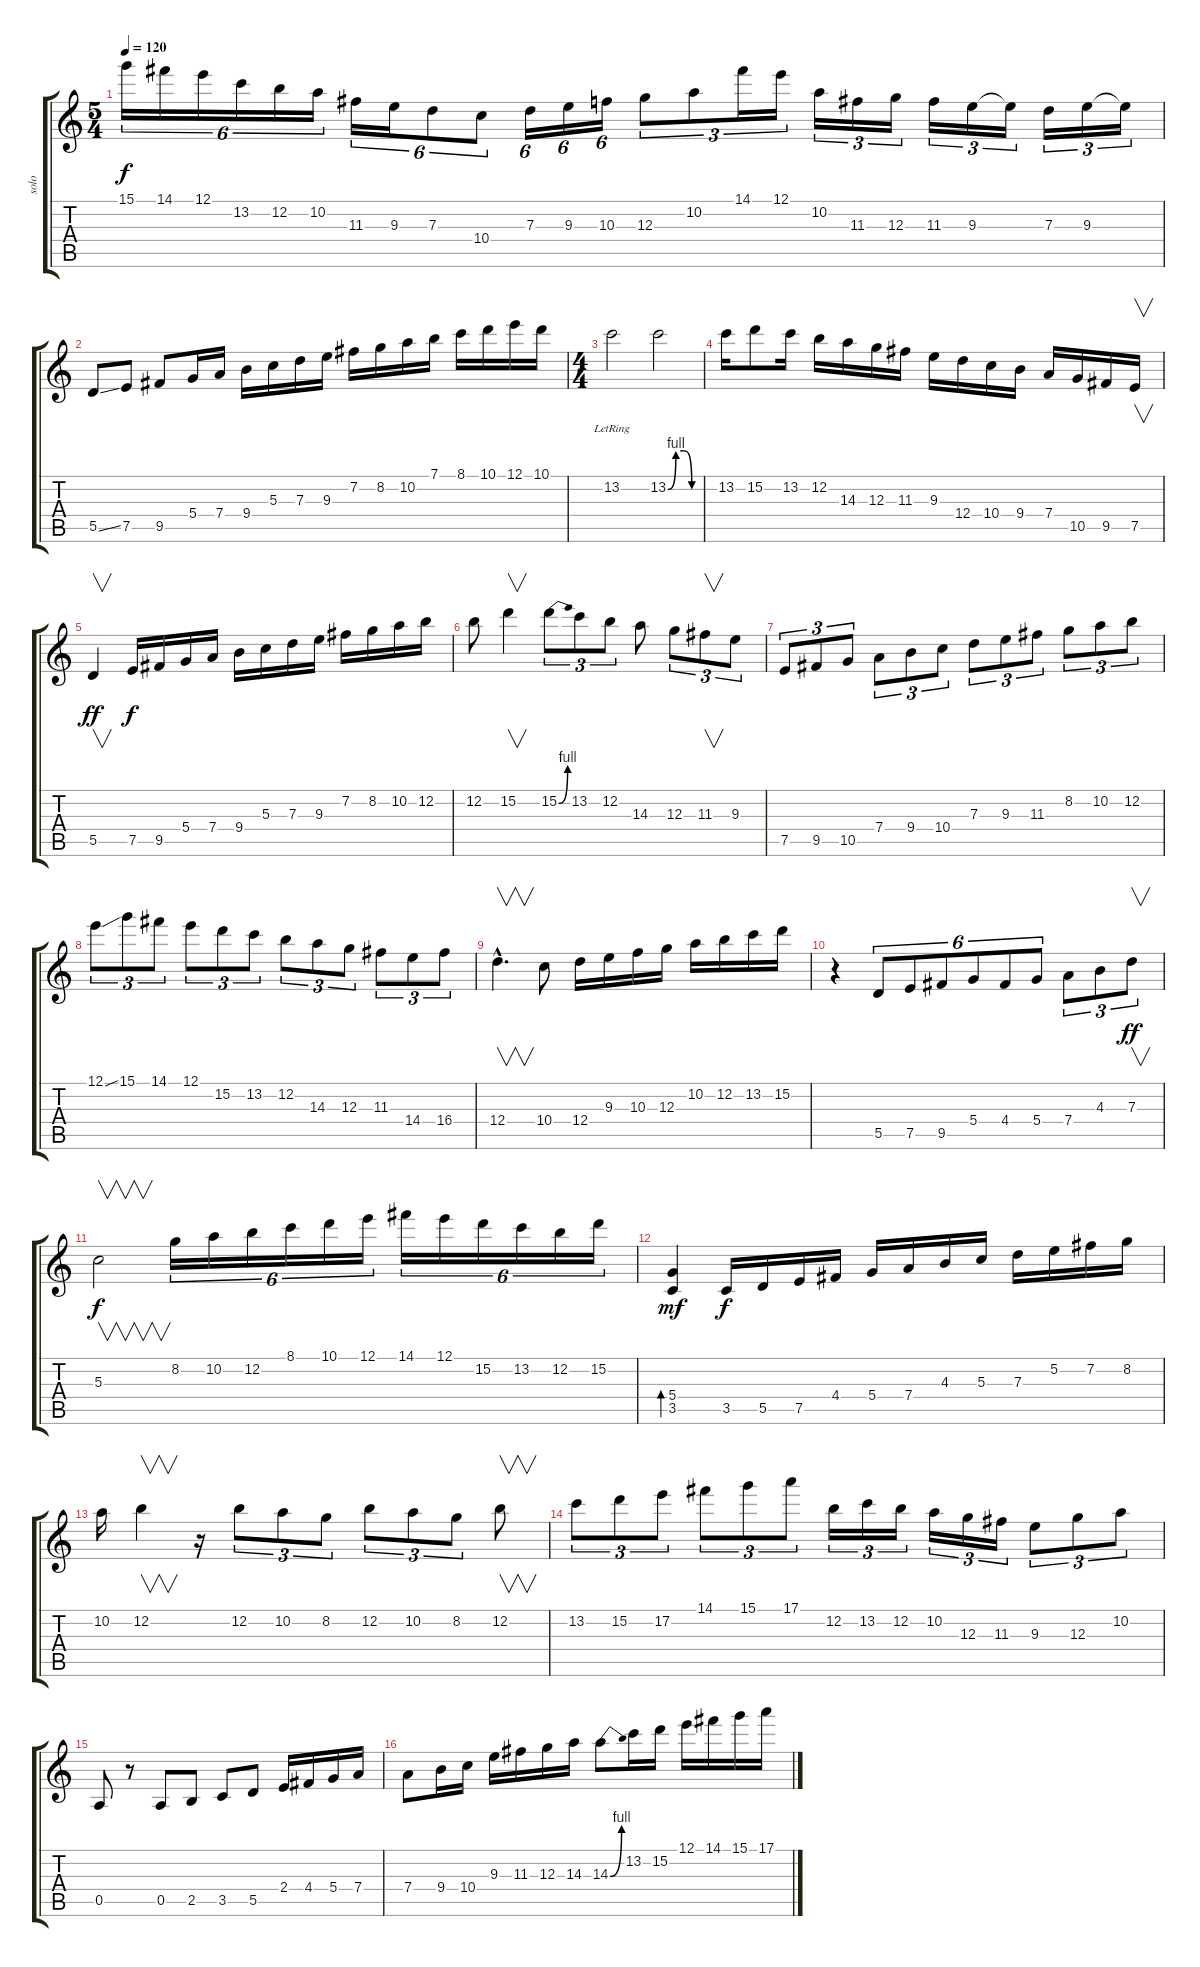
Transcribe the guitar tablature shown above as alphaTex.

\track ("solo" "solo") {instrument distortionguitar}
\staff {score tabs}
\tuning (E4 B3 G3 D3 A2 E2) {hide}
\ts (5 4)
\tempo 120
\clef g2
\ks c
15.1.16{tu (6 4) dy f} 14.1.16{tu (6 4)} 12.1.16{tu (6 4)} 13.2.16{tu (6 4)} 12.2.16{tu (6 4)} 10.2.16{tu (6 4)} 11.3.16{tu (6 4)} 9.3.16{tu (6 4)} 7.3.8{tu (6 4)} 10.4.8{tu (6 4)} 7.3.16{tu (6 4)} 9.3.16{tu (6 4)} 10.3.16{tu (6 4)} 12.3.8{tu (3 2)} 10.2.8{tu (3 2)} 14.1.16{tu (3 2)} 12.1.16{tu (3 2)} 10.2.16{tu (3 2)} 11.3.16{tu (3 2)} 12.3.16{tu (3 2)} 11.3.16{tu (3 2)} 9.3.16{tu (3 2)} 9.3{t}.16{tu (3 2)} 7.3.16{tu (3 2)} 9.3.16{tu (3 2)} 9.3{t}.16{tu (3 2)} |
5.5{ss}.8 7.5.8 9.5.8 5.4.16 7.4.16 9.4.16 5.3.16 7.3.16 9.3.16 7.2.16 8.2.16 10.2.16 7.1.16 8.1.16 10.1.16 12.1.16 10.1.16 |
\ts (4 4)
13.2{lr}.2 13.2{be (custom 0 0 15 4 30 4 45 0 60 0)}.2 |
13.2.16 15.2.8 13.2.16 12.2.16 14.3.16 12.3.16 11.3.16 9.3.16 12.4.16 10.4.16 9.4.16 7.4.16 10.5.16 9.5.16 7.5.16{v} |
5.5.4{v dy ff} 7.5.16{dy f} 9.5.16 5.4.16 7.4.16 9.4.16 5.3.16 7.3.16 9.3.16 7.2.16 8.2.16 10.2.16 12.2.16 |
12.2.8 15.2.4{v} 15.2{be (bend 0 0 60 4)}.8{tu (3 2)} 13.2.8{tu (3 2)} 12.2.8{tu (3 2)} 14.3.8 12.3.8{tu (3 2)} 11.3.8{v tu (3 2)} 9.3.8{tu (3 2)} |
7.5.8{tu (3 2)} 9.5.8{tu (3 2)} 10.5.8{tu (3 2)} 7.4.8{tu (3 2)} 9.4.8{tu (3 2)} 10.4.8{tu (3 2)} 7.3.8{tu (3 2)} 9.3.8{tu (3 2)} 11.3.8{tu (3 2)} 8.2.8{tu (3 2)} 10.2.8{tu (3 2)} 12.2.8{tu (3 2)} |
12.1{ss}.8{tu (3 2)} 15.1.8{tu (3 2)} 14.1.8{tu (3 2)} 12.1.8{tu (3 2)} 15.2.8{tu (3 2)} 13.2.8{tu (3 2)} 12.2.8{tu (3 2)} 14.3.8{tu (3 2)} 12.3.8{tu (3 2)} 11.3.8{tu (3 2)} 14.4.8{tu (3 2)} 16.4.8{tu (3 2)} |
12.4{hac}.4{v d} 10.4.8 12.4.16 9.3.16 10.3.16 12.3.16 10.2.16 12.2.16 13.2.16 15.2.16 |
r.4 5.5.8{tu (6 4)} 7.5.8{tu (6 4)} 9.5.8{tu (6 4)} 5.4.8{tu (6 4)} 4.4.8{tu (6 4)} 5.4.8{tu (6 4)} 7.4.8{tu (3 2)} 4.3.8{tu (3 2)} 7.3.8{v tu (3 2) dy ff} |
5.3.2{v dy f} 8.2.16{tu (6 4)} 10.2.16{tu (6 4)} 12.2.16{tu (6 4)} 8.1.16{tu (6 4)} 10.1.16{tu (6 4)} 12.1.16{tu (6 4)} 14.1.16{tu (6 4)} 12.1.16{tu (6 4)} 15.2.16{tu (6 4)} 13.2.16{tu (6 4)} 12.2.16{tu (6 4)} 15.2.16{tu (6 4)} |
(5.4 3.5).4{bd 60 dy mf} 3.5.16{dy f} 5.5.16 7.5.16 4.4.16 5.4.16 7.4.16 4.3.16 5.3.16 7.3.16 5.2.16 7.2.16 8.2.16 |
10.2.16 12.2.4{v} r.16 12.2.8{tu (3 2)} 10.2.8{tu (3 2)} 8.2.8{tu (3 2)} 12.2.8{tu (3 2)} 10.2.8{tu (3 2)} 8.2.8{tu (3 2)} 12.2.8{v} |
13.2.8{tu (3 2)} 15.2.8{tu (3 2)} 17.2.8{tu (3 2)} 14.1.8{tu (3 2)} 15.1.8{tu (3 2)} 17.1.8{tu (3 2)} 12.2.16{tu (3 2)} 13.2.16{tu (3 2)} 12.2.16{tu (3 2)} 10.2.16{tu (3 2)} 12.3.16{tu (3 2)} 11.3.16{tu (3 2)} 9.3.8{tu (3 2)} 12.3.8{tu (3 2)} 10.2.8{tu (3 2)} |
0.5.8 r.8 0.5.8 2.5.8 3.5.8 5.5.8 2.4.16 4.4.16 5.4.16 7.4.16 |
7.4.8 9.4.16 10.4.16 9.3.16 11.3.16 12.3.16 14.3.16 14.3{be (bend 0 0 60 4)}.8 13.2.16 15.2.16 12.1.16 14.1.16 15.1.16 17.1.16
